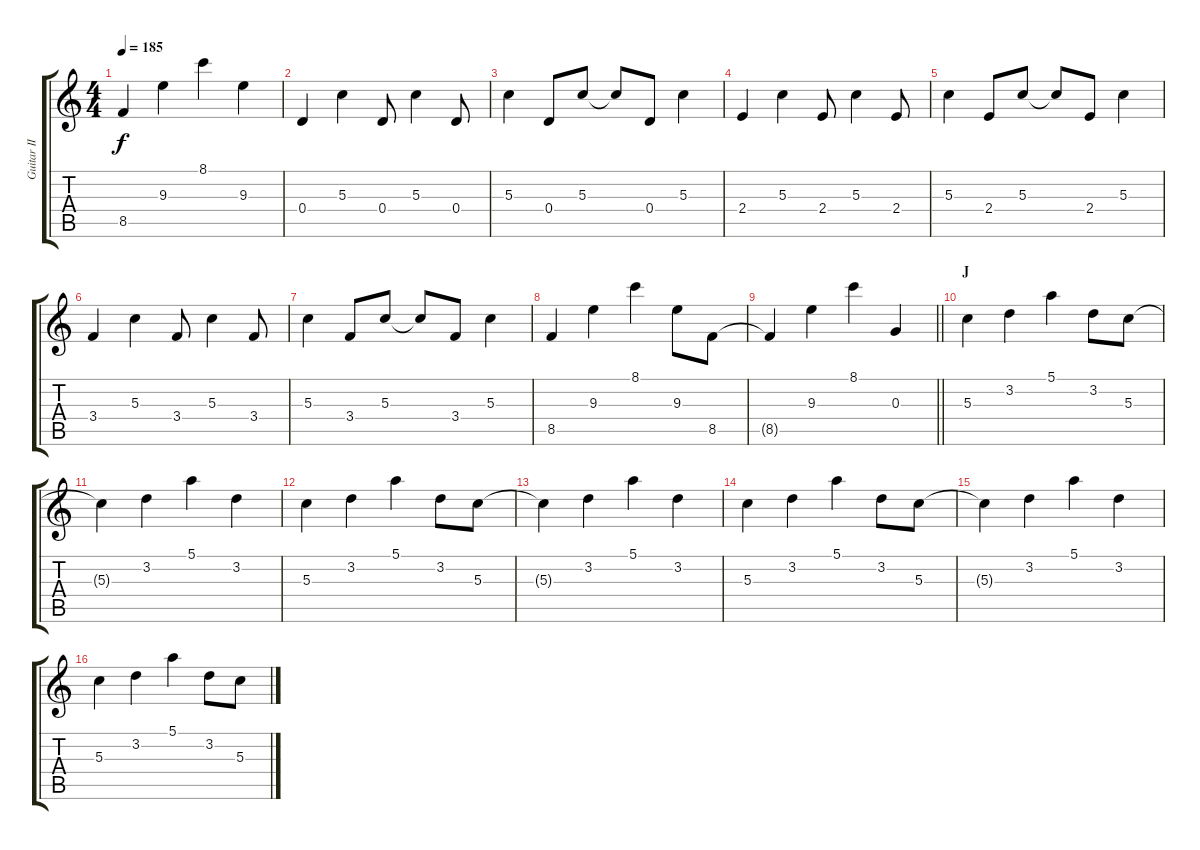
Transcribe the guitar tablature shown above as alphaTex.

\track ("Guitar II - Kita" "Guitar II ") {instrument overdrivenguitar}
\staff {score tabs}
\tuning (E4 B3 G3 D3 A2 E2) {hide}
\ts (4 4)
\tempo 185
\clef g2
\ks c
8.5{t}.4{dy f} 9.3.4 8.1.4 9.3.4 |
0.4.4 5.3.4 0.4.8 5.3.4 0.4.8 |
5.3.4 0.4.8 5.3.8 5.3{t}.8 0.4.8 5.3.4 |
2.4.4 5.3.4 2.4.8 5.3.4 2.4.8 |
5.3.4 2.4.8 5.3.8 5.3{t}.8 2.4.8 5.3.4 |
3.4.4 5.3.4 3.4.8 5.3.4 3.4.8 |
5.3.4 3.4.8 5.3.8 5.3{t}.8 3.4.8 5.3.4 |
8.5.4 9.3.4 8.1.4 9.3.8 8.5.8 |
\barLineRight lightlight
8.5{t}.4 9.3.4 8.1.4 0.3.4 |
\section ("" "J")
5.3.4 3.2.4 5.1.4 3.2.8 5.3.8 |
5.3{t}.4 3.2.4 5.1.4 3.2.4 |
5.3.4 3.2.4 5.1.4 3.2.8 5.3.8 |
5.3{t}.4 3.2.4 5.1.4 3.2.4 |
5.3.4 3.2.4 5.1.4 3.2.8 5.3.8 |
5.3{t}.4 3.2.4 5.1.4 3.2.4 |
5.3.4 3.2.4 5.1.4 3.2.8 5.3.8
